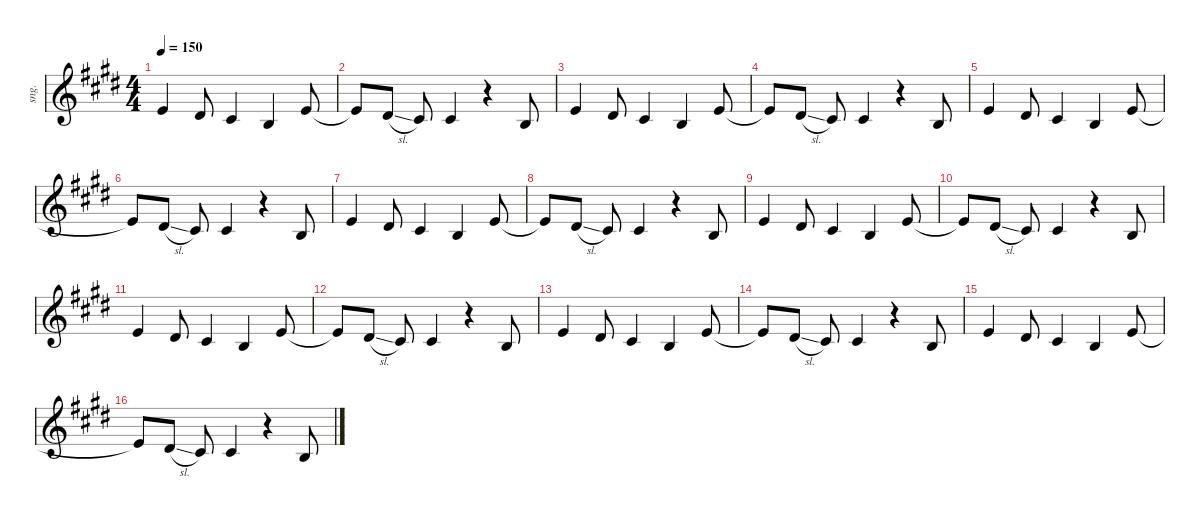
\defaultSystemsLayout 4
\hideDynamics
\bracketExtendMode nobrackets
\otherSystemsTrackNameOrientation horizontal
\track ("Vocals - G. \"Sting\" Summers" "sng.") {instrument lead6voice}
\staff {score}
\tuning (E4 B3 G3 D3 A2 E2)
\ts (4 4)
\tempo 150
\clef g2
\ks c#minor
0.1{acc forcenatural}.4{dy mf beam Up} 4.2{acc #}.8{beam Up} 2.2{acc #}.4{beam Up} 0.2{acc forcenatural}.4{beam Up} 0.1{acc forcenatural}.8{beam Up} |
0.1{t acc forcenatural}.8{beam Up} 4.2{sl acc #}.8{beam Up} 2.2{acc #}.8{beam Up} 2.2{acc #}.4{beam Up} r.4{beam Up} 0.2{acc forcenatural}.8{beam Up} |
0.1{acc forcenatural}.4{beam Up} 4.2{acc #}.8{beam Up} 2.2{acc #}.4{beam Up} 0.2{acc forcenatural}.4{beam Up} 0.1{acc forcenatural}.8{beam Up} |
0.1{t acc forcenatural}.8{beam Up} 4.2{sl acc #}.8{beam Up} 2.2{acc #}.8{beam Up} 2.2{acc #}.4{beam Up} r.4{beam Up} 0.2{acc forcenatural}.8{beam Up} |
0.1{acc forcenatural}.4{beam Up} 4.2{acc #}.8{beam Up} 2.2{acc #}.4{beam Up} 0.2{acc forcenatural}.4{beam Up} 0.1{acc forcenatural}.8{beam Up} |
0.1{t acc forcenatural}.8{beam Up} 4.2{sl acc #}.8{beam Up} 2.2{acc #}.8{beam Up} 2.2{acc #}.4{beam Up} r.4{beam Up} 0.2{acc forcenatural}.8{beam Up} |
0.1{acc forcenatural}.4{beam Up} 4.2{acc #}.8{beam Up} 2.2{acc #}.4{beam Up} 0.2{acc forcenatural}.4{beam Up} 0.1{acc forcenatural}.8{beam Up} |
0.1{t acc forcenatural}.8{beam Up} 4.2{sl acc #}.8{beam Up} 2.2{acc #}.8{beam Up} 2.2{acc #}.4{beam Up} r.4{beam Up} 0.2{acc forcenatural}.8{beam Up} |
0.1{acc forcenatural}.4{beam Up} 4.2{acc #}.8{beam Up} 2.2{acc #}.4{beam Up} 0.2{acc forcenatural}.4{beam Up} 0.1{acc forcenatural}.8{beam Up} |
0.1{t acc forcenatural}.8{beam Up} 4.2{sl acc #}.8{beam Up} 2.2{acc #}.8{beam Up} 2.2{acc #}.4{beam Up} r.4{beam Up} 0.2{acc forcenatural}.8{beam Up} |
0.1{acc forcenatural}.4{beam Up} 4.2{acc #}.8{beam Up} 2.2{acc #}.4{beam Up} 0.2{acc forcenatural}.4{beam Up} 0.1{acc forcenatural}.8{beam Up} |
0.1{t acc forcenatural}.8{beam Up} 4.2{sl acc #}.8{beam Up} 2.2{acc #}.8{beam Up} 2.2{acc #}.4{beam Up} r.4{beam Up} 0.2{acc forcenatural}.8{beam Up} |
0.1{acc forcenatural}.4{beam Up} 4.2{acc #}.8{beam Up} 2.2{acc #}.4{beam Up} 0.2{acc forcenatural}.4{beam Up} 0.1{acc forcenatural}.8{beam Up} |
0.1{t acc forcenatural}.8{beam Up} 4.2{sl acc #}.8{beam Up} 2.2{acc #}.8{beam Up} 2.2{acc #}.4{beam Up} r.4{beam Up} 0.2{acc forcenatural}.8{beam Up} |
0.1{acc forcenatural}.4{beam Up} 4.2{acc #}.8{beam Up} 2.2{acc #}.4{beam Up} 0.2{acc forcenatural}.4{beam Up} 0.1{acc forcenatural}.8{beam Up} |
0.1{t acc forcenatural}.8{beam Up} 4.2{sl acc #}.8{beam Up} 2.2{acc #}.8{beam Up} 2.2{acc #}.4{beam Up} r.4{beam Up} 0.2{acc forcenatural}.8{beam Up}
